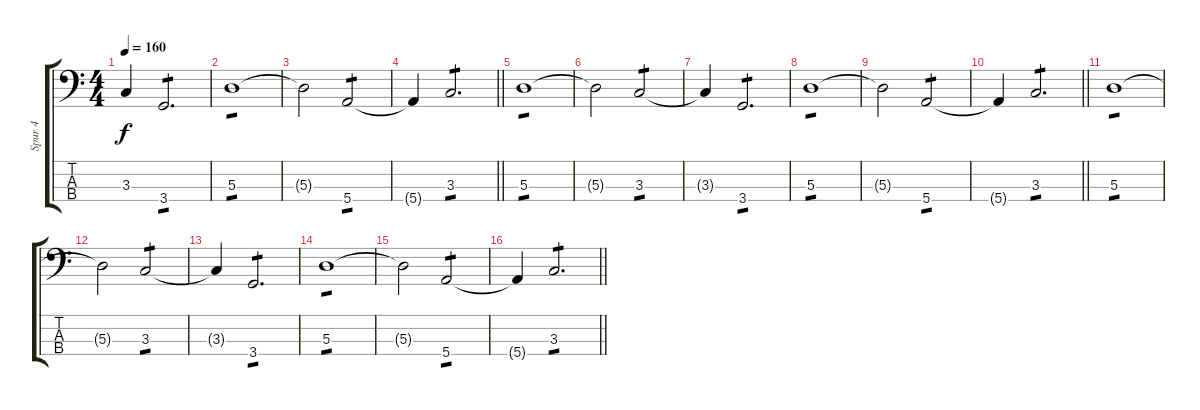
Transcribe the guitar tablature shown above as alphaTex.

\track ("Spur 4" "Spur 4") {instrument electricbassfinger}
\staff {score tabs}
\tuning (G2 D2 A1 E1) {hide}
\ts (4 4)
\tempo 160
\clef f4
\ks c
3.3{t}.4{dy f} 3.4.2{d tp 1} |
5.3.1{tp 1} |
5.3{t}.2 5.4.2{tp 1} |
\barLineRight lightlight
5.4{t}.4 3.3.2{d tp 1} |
5.3.1{tp 1} |
5.3{t}.2 3.3.2{tp 1} |
3.3{t}.4 3.4.2{d tp 1} |
5.3.1{tp 1} |
5.3{t}.2 5.4.2{tp 1} |
\barLineRight lightlight
5.4{t}.4 3.3.2{d tp 1} |
5.3.1{tp 1} |
5.3{t}.2 3.3.2{tp 1} |
3.3{t}.4 3.4.2{d tp 1} |
5.3.1{tp 1} |
5.3{t}.2 5.4.2{tp 1} |
\barLineRight lightlight
5.4{t}.4 3.3.2{d tp 1}
